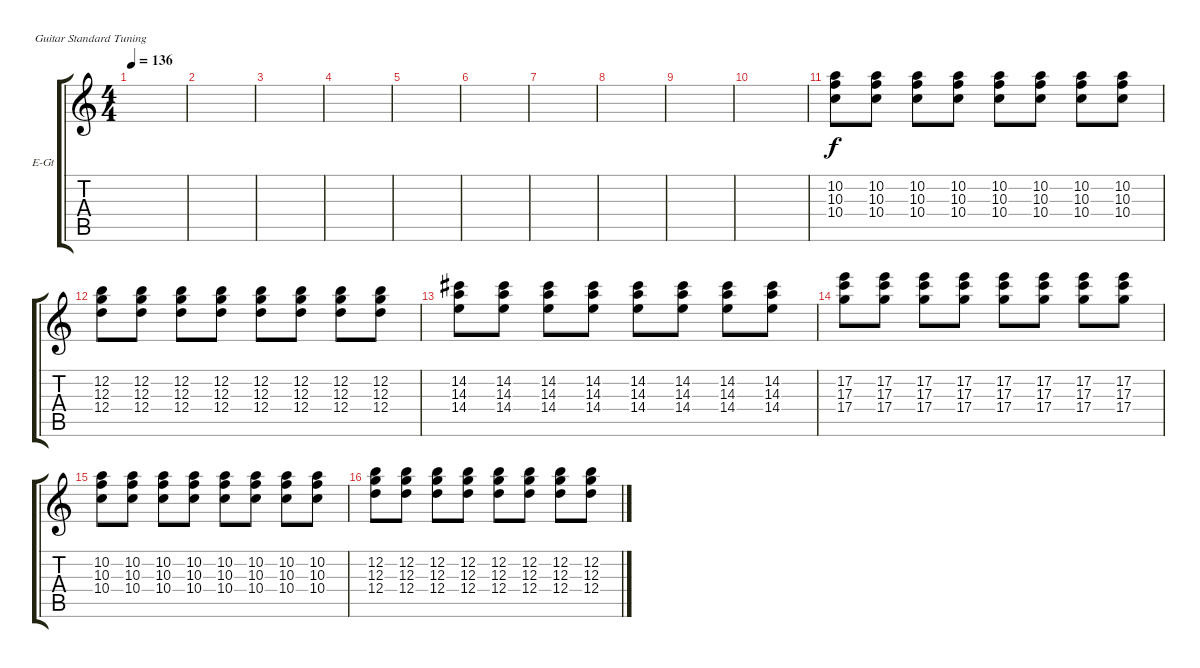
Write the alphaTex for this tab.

\defaultSystemsLayout 4
\bracketExtendMode groupsimilarinstruments
\firstSystemTrackNameOrientation horizontal
\otherSystemsTrackNameOrientation horizontal
\track ("Наташа" "E-Gt") {instrument distortionguitar}
\staff {score tabs}
\tuning (E4 B3 G3 D3 A2 E2)
\ts (4 4)
\tempo 136
\clef g2
\ks c
|
|
|
|
|
|
|
|
|
|
(10.2 10.3 10.4).8 (10.2 10.4 10.3).8 (10.2 10.4 10.3).8 (10.2 10.4 10.3).8 (10.2 10.4 10.3).8 (10.2 10.4 10.3).8 (10.2 10.4 10.3).8 (10.2 10.4 10.3).8 |
(12.2 12.3 12.4).8 (12.2 12.3 12.4).8 (12.2 12.3 12.4).8 (12.2 12.3 12.4).8 (12.2 12.3 12.4).8 (12.2 12.3 12.4).8 (12.2 12.3 12.4).8 (12.2 12.3 12.4).8 |
(14.2 14.3 14.4).8 (14.2 14.3 14.4).8 (14.2 14.3 14.4).8 (14.2 14.3 14.4).8 (14.2 14.3 14.4).8 (14.2 14.3 14.4).8 (14.2 14.3 14.4).8 (14.2 14.3 14.4).8 |
(17.2 17.3 17.4).8 (17.2 17.3 17.4).8 (17.2 17.3 17.4).8 (17.2 17.3 17.4).8 (17.2 17.3 17.4).8 (17.2 17.3 17.4).8 (17.2 17.3 17.4).8 (17.2 17.3 17.4).8 |
(10.2 10.3 10.4).8 (10.2 10.4 10.3).8 (10.2 10.4 10.3).8 (10.2 10.4 10.3).8 (10.2 10.4 10.3).8 (10.2 10.4 10.3).8 (10.2 10.4 10.3).8 (10.2 10.4 10.3).8 |
(12.2 12.3 12.4).8 (12.2 12.3 12.4).8 (12.2 12.3 12.4).8 (12.2 12.3 12.4).8 (12.2 12.3 12.4).8 (12.2 12.3 12.4).8 (12.2 12.3 12.4).8 (12.2 12.3 12.4).8
